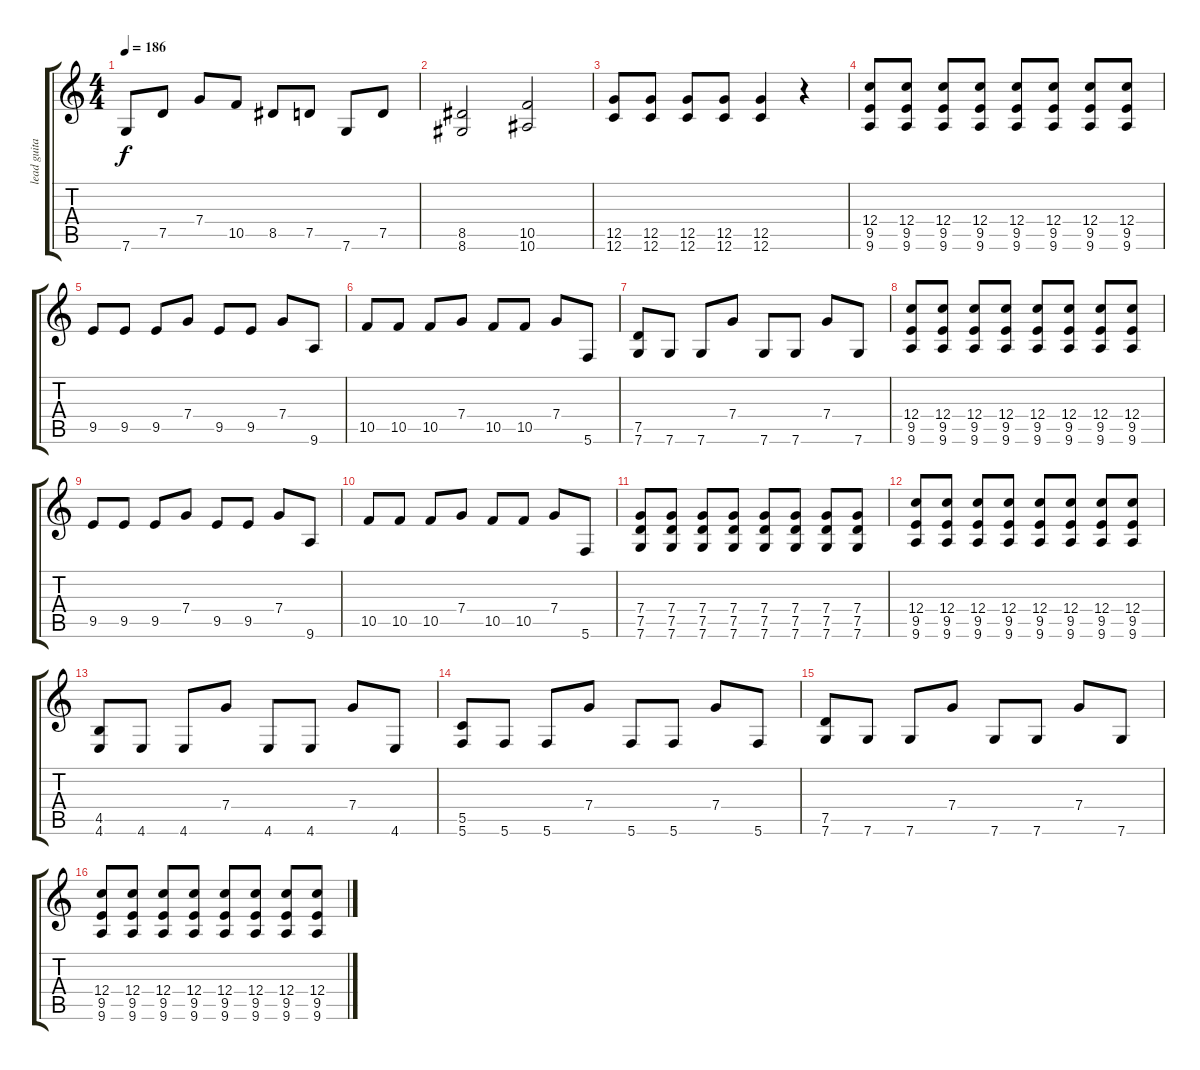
\track ("lead guitar" "lead guita") {instrument distortionguitar}
\staff {score tabs}
\tuning (D4 A3 F3 C3 G2 C2) {hide}
\ts (4 4)
\tempo 186
\clef g2
\ks c
7.6.8{dy f} 7.5.8 7.4.8 10.5.8 8.5.8 7.5.8 7.6.8 7.5.8 |
(8.5 8.6).2 (10.5 10.6).2 |
(12.5 12.6).8 (12.5 12.6).8 (12.5 12.6).8 (12.5 12.6).8 (12.5 12.6).4 r.4 |
(12.4 9.5 9.6).8 (12.4 9.5 9.6).8 (12.4 9.5 9.6).8 (12.4 9.5 9.6).8 (12.4 9.5 9.6).8 (12.4 9.5 9.6).8 (12.4 9.5 9.6).8 (12.4 9.5 9.6).8 |
9.5.8 9.5.8 9.5.8 7.4.8 9.5.8 9.5.8 7.4.8 9.6.8 |
10.5.8 10.5.8 10.5.8 7.4.8 10.5.8 10.5.8 7.4.8 5.6.8 |
(7.5 7.6).8 7.6.8 7.6.8 7.4.8 7.6.8 7.6.8 7.4.8 7.6.8 |
(12.4 9.5 9.6).8 (12.4 9.5 9.6).8 (12.4 9.5 9.6).8 (12.4 9.5 9.6).8 (12.4 9.5 9.6).8 (12.4 9.5 9.6).8 (12.4 9.5 9.6).8 (12.4 9.5 9.6).8 |
9.5.8 9.5.8 9.5.8 7.4.8 9.5.8 9.5.8 7.4.8 9.6.8 |
10.5.8 10.5.8 10.5.8 7.4.8 10.5.8 10.5.8 7.4.8 5.6.8 |
(7.4 7.5 7.6).8 (7.4 7.5 7.6).8 (7.4 7.5 7.6).8 (7.4 7.5 7.6).8 (7.4 7.5 7.6).8 (7.4 7.5 7.6).8 (7.4 7.5 7.6).8 (7.4 7.5 7.6).8 |
(12.4 9.5 9.6).8 (12.4 9.5 9.6).8 (12.4 9.5 9.6).8 (12.4 9.5 9.6).8 (12.4 9.5 9.6).8 (12.4 9.5 9.6).8 (12.4 9.5 9.6).8 (12.4 9.5 9.6).8 |
(4.5 4.6).8 4.6.8 4.6.8 7.4.8 4.6.8 4.6.8 7.4.8 4.6.8 |
(5.5 5.6).8 5.6.8 5.6.8 7.4.8 5.6.8 5.6.8 7.4.8 5.6.8 |
(7.5 7.6).8 7.6.8 7.6.8 7.4.8 7.6.8 7.6.8 7.4.8 7.6.8 |
(12.4 9.5 9.6).8 (12.4 9.5 9.6).8 (12.4 9.5 9.6).8 (12.4 9.5 9.6).8 (12.4 9.5 9.6).8 (12.4 9.5 9.6).8 (12.4 9.5 9.6).8 (12.4 9.5 9.6).8
